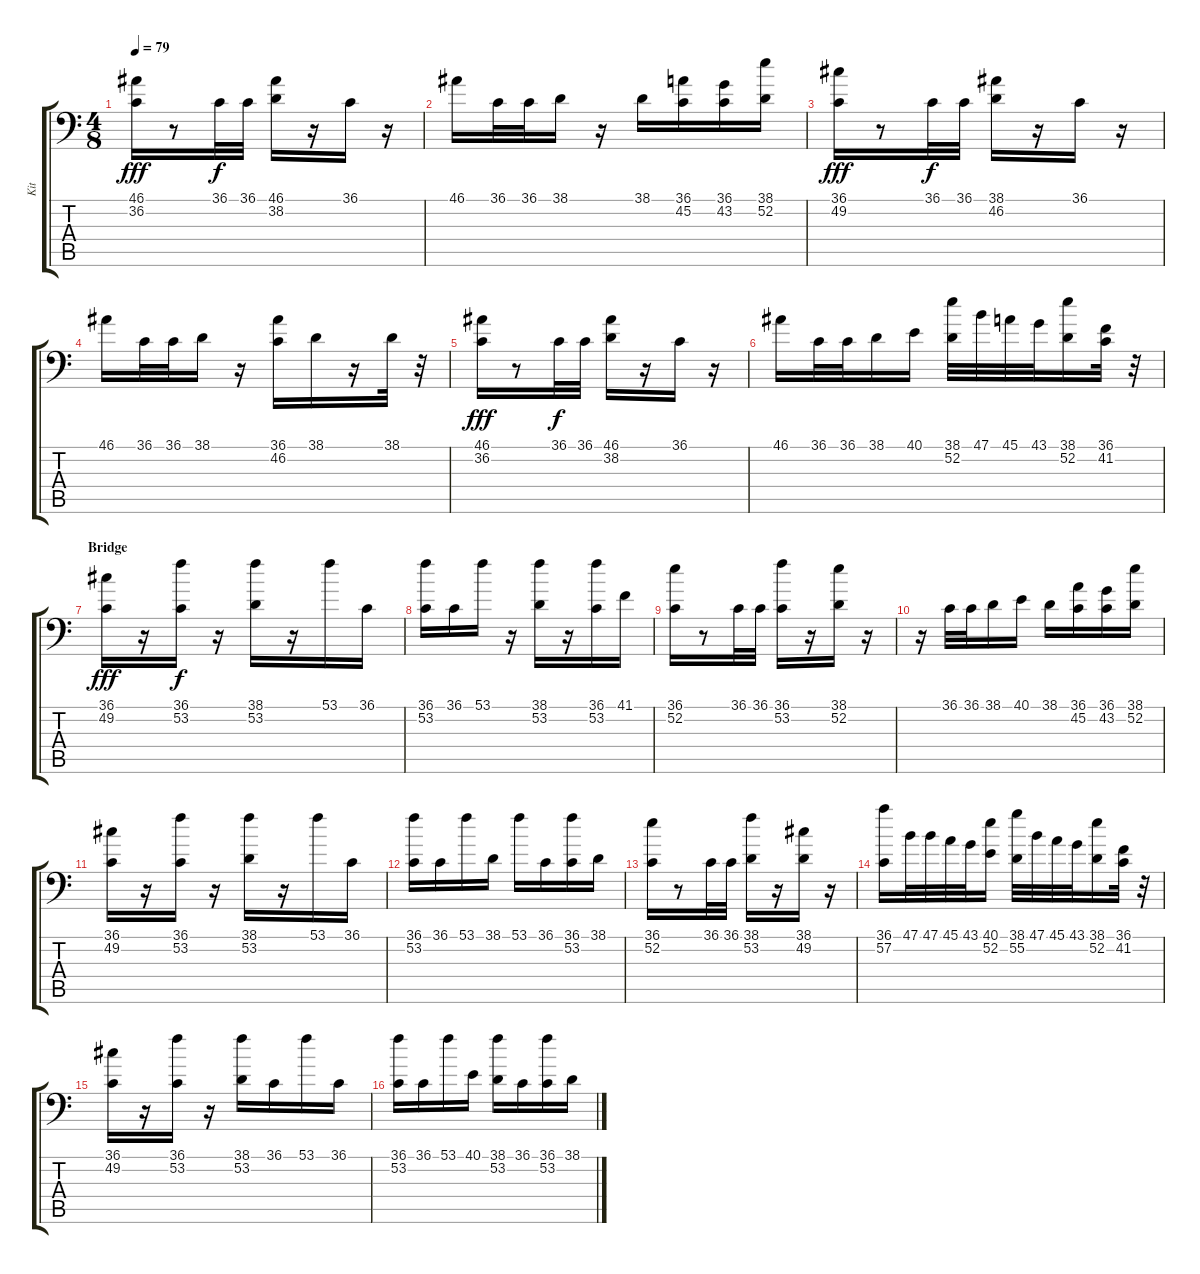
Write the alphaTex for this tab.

\track ("Kit" "Kit") {instrument acousticgrandpiano}
\staff {score tabs}
\tuning (C-1 C-1 C-1 C-1 C-1 C-1) {hide}
\ts (4 8)
\tempo 79
\clef f4
\ks c
(46.1 36.2).16{dy fff} r.8 36.1.32{dy f} 36.1.32 (46.1 38.2).16 r.16 36.1.16 r.16 |
46.1.16 36.1.32 36.1.32 38.1.16 r.16 38.1.16 (36.1 45.2).16 (36.1 43.2).16 (38.1 52.2).16 |
(36.1 49.2).16{dy fff} r.8 36.1.32{dy f} 36.1.32 (38.1 46.2).16 r.16 36.1.16 r.16 |
46.1.16 36.1.32 36.1.32 38.1.16 r.16 (36.1 46.2).16 38.1.16 r.16 38.1.32 r.32 |
(46.1 36.2).16{dy fff} r.8 36.1.32{dy f} 36.1.32 (46.1 38.2).16 r.16 36.1.16 r.16 |
46.1.16 36.1.32 36.1.32 38.1.16 40.1.16 (38.1 52.2).32 47.1.32 45.1.32 43.1.32 (38.1 52.2).16 (36.1 41.2).32 r.32 |
\section ("" "Bridge")
(36.1 49.2).16{dy fff} r.16 (36.1 53.2).16{dy f} r.16 (38.1 53.2).16 r.16 53.1.16 36.1.16 |
(36.1 53.2).16 36.1.16 53.1.16 r.16 (38.1 53.2).16 r.16 (36.1 53.2).16 41.1.16 |
(36.1 52.2).16 r.8 36.1.32 36.1.32 (36.1 53.2).16 r.16 (38.1 52.2).16 r.16 |
r.16 36.1.32 36.1.32 38.1.16 40.1.16 38.1.16 (36.1 45.2).16 (36.1 43.2).16 (38.1 52.2).16 |
(36.1 49.2).16 r.16 (36.1 53.2).16 r.16 (38.1 53.2).16 r.16 53.1.16 36.1.16 |
(36.1 53.2).16 36.1.16 53.1.16 38.1.16 53.1.16 36.1.16 (36.1 53.2).16 38.1.16 |
(36.1 52.2).16 r.8 36.1.32 36.1.32 (38.1 53.2).16 r.16 (38.1 49.2).16 r.16 |
(36.1 57.2).16 47.1.32 47.1.32 45.1.32 43.1.32 (40.1 52.2).16 (38.1 55.2).32 47.1.32 45.1.32 43.1.32 (38.1 52.2).16 (36.1 41.2).32 r.32 |
(36.1 49.2).16 r.16 (36.1 53.2).16 r.16 (38.1 53.2).16 36.1.16 53.1.16 36.1.16 |
(36.1 53.2).16 36.1.16 53.1.16 40.1.16 (38.1 53.2).16 36.1.16 (36.1 53.2).16 38.1.16
